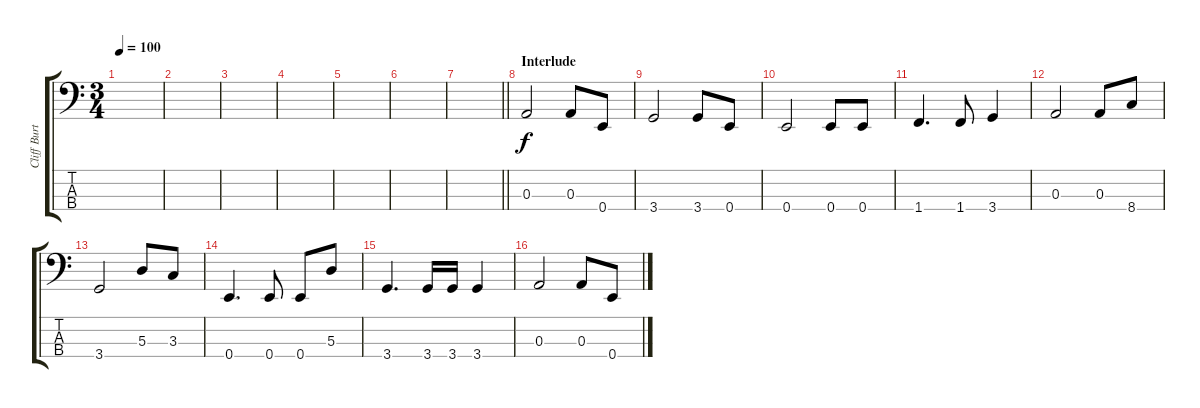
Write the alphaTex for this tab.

\track ("Cliff Burton" "Cliff Burt") {instrument electricbassfinger}
\staff {score tabs}
\tuning (G2 D2 A1 E1) {hide}
\ts (3 4)
\tempo 100
\clef f4
\ks c
|
|
|
|
|
|
\barLineRight lightlight
|
\section ("" "Interlude")
0.3.2 0.3.8 0.4.8 |
3.4.2 3.4.8 0.4.8 |
0.4.2 0.4.8 0.4.8 |
1.4.4{d} 1.4.8 3.4.4 |
0.3.2 0.3.8 8.4.8 |
3.4.2 5.3.8 3.3.8 |
0.4.4{d} 0.4.8 0.4.8 5.3.8 |
3.4.4{d} 3.4.16 3.4.16 3.4.4 |
0.3.2 0.3.8 0.4.8
